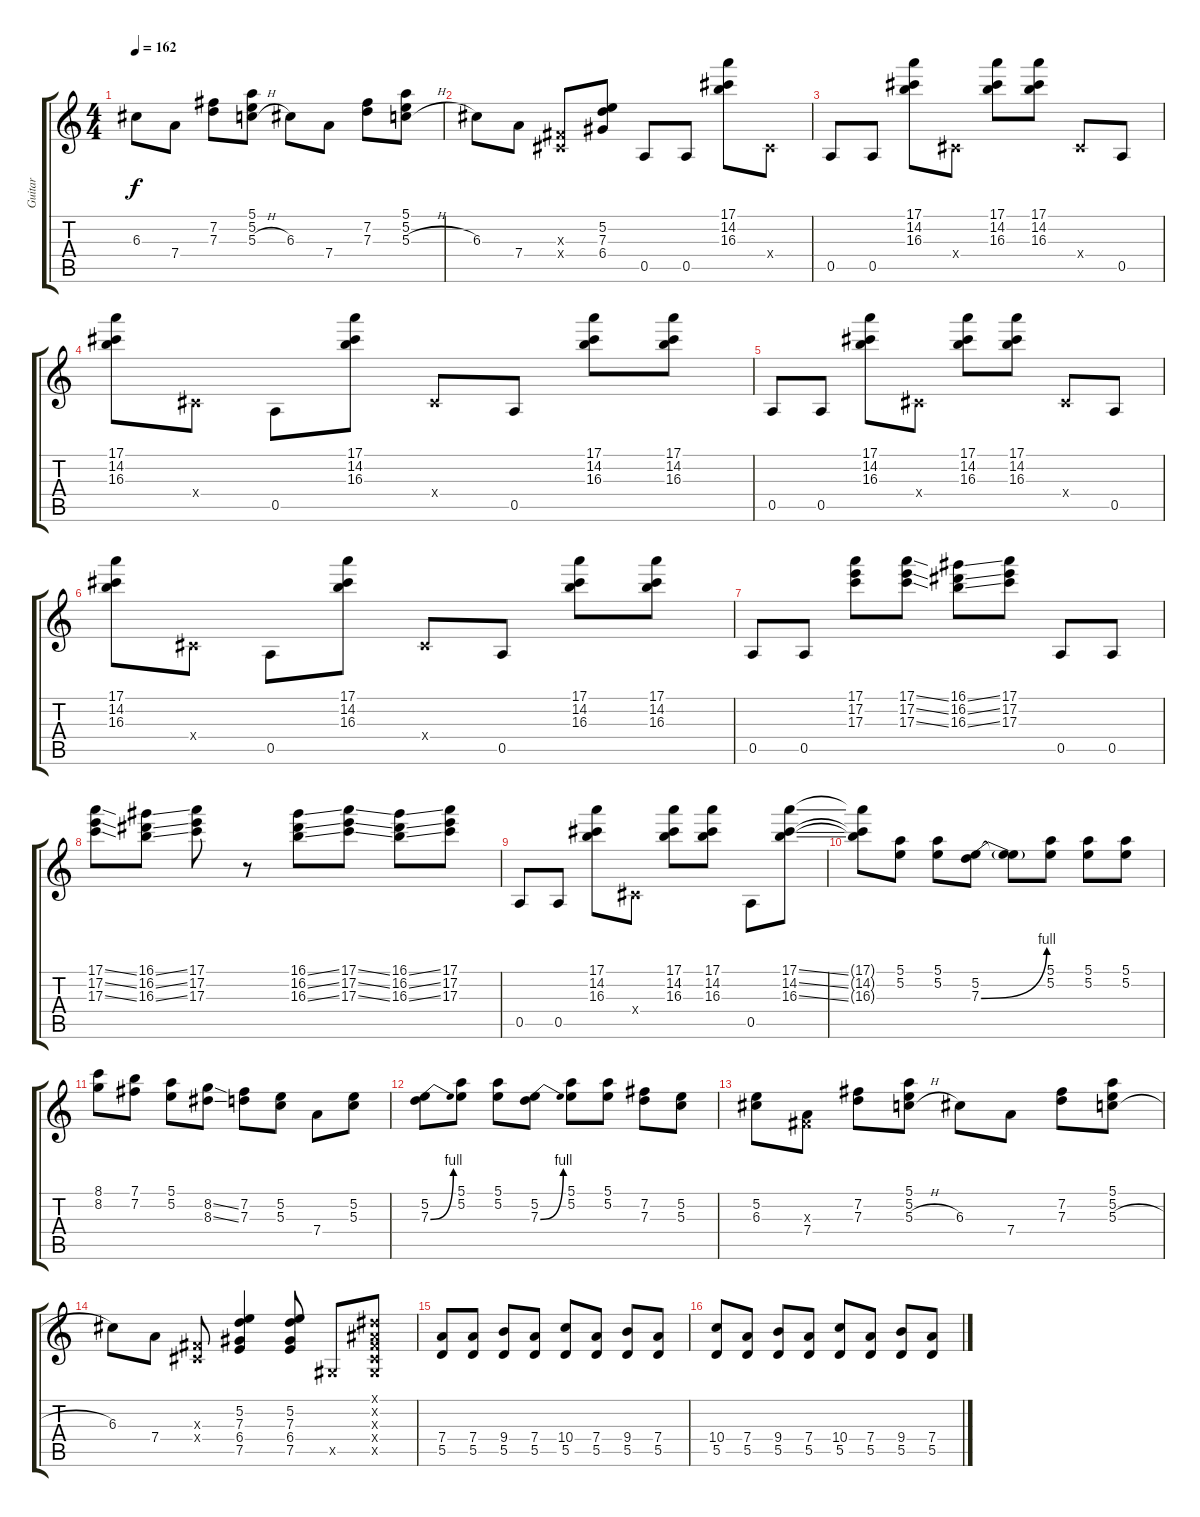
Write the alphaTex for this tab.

\track ("Guitar" "Guitar") {instrument overdrivenguitar}
\staff {score tabs}
\tuning (E4 B3 G3 D3 A2 E2) {hide}
\ts (4 4)
\tempo 162
\clef g2
\ks c
6.3.8{dy f} 7.4.8 (7.2 7.3).8 (5.1 5.2 5.3{h}).8 6.3.8 7.4.8 (7.2 7.3).8 (5.1 5.2 5.3{h}).8 |
6.3.8 7.4.8 (-1.3{x} -1.4{x}).8 (5.2 7.3 6.4).8 0.5.8 0.5.8 (17.1 14.2 16.3).8 -1.4{x}.8 |
0.5.8 0.5.8 (17.1 14.2 16.3).8 -1.4{x}.8 (17.1 14.2 16.3).8 (17.1 14.2 16.3).8 -1.4{x}.8 0.5.8 |
(17.1 14.2 16.3).8 -1.4{x}.8 0.5.8 (17.1 14.2 16.3).8 -1.4{x}.8 0.5.8 (17.1 14.2 16.3).8 (17.1 14.2 16.3).8 |
0.5.8 0.5.8 (17.1 14.2 16.3).8 -1.4{x}.8 (17.1 14.2 16.3).8 (17.1 14.2 16.3).8 -1.4{x}.8 0.5.8 |
(17.1 14.2 16.3).8 -1.4{x}.8 0.5.8 (17.1 14.2 16.3).8 -1.4{x}.8 0.5.8 (17.1 14.2 16.3).8 (17.1 14.2 16.3).8 |
0.5.8 0.5.8 (17.1 17.2 17.3).8 (17.1{ss} 17.2{ss} 17.3{ss}).8 (16.1{ss} 16.2{ss} 16.3{ss}).8 (17.1 17.2 17.3).8 0.5.8 0.5.8 |
(17.1{ss} 17.2{ss} 17.3{ss}).8 (16.1{ss} 16.2{ss} 16.3{ss}).8 (17.1 17.2 17.3).8 r.8 (16.1{ss} 16.2{ss} 16.3{ss}).8 (17.1{ss} 17.2{ss} 17.3{ss}).8 (16.1{ss} 16.2{ss} 16.3{ss}).8 (17.1 17.2 17.3).8 |
0.5.8 0.5.8 (17.1 14.2 16.3).8 -1.4{x}.8 (17.1 14.2 16.3).8 (17.1 14.2 16.3).8 0.5.8 (17.1{ss} 14.2{ss} 16.3{ss}).8 |
(17.1{t} 14.2{t} 16.3{t}).8 (5.1 5.2).8 (5.1 5.2).8 (5.2 7.3{be (bend 0 0 60 4)}).8 (5.2{t} 7.3{t}).8 (5.1 5.2).8 (5.1 5.2).8 (5.1 5.2).8 |
(8.1 8.2).8 (7.1 7.2).8 (5.1 5.2).8 (8.2{ss} 8.3{ss}).8 (7.2 7.3).8 (5.2 5.3).8 7.4.8 (5.2 5.3).8 |
(5.2 7.3{be (bend 0 0 60 4)}).8 (5.1 5.2).8 (5.1 5.2).8 (5.2 7.3{be (bend 0 0 60 4)}).8 (5.1 5.2).8 (5.1 5.2).8 (7.2 7.3).8 (5.2 5.3).8 |
(5.2 6.3).8 (-1.3{x} 7.4).8 (7.2 7.3).8 (5.1 5.2 5.3{h}).8 6.3.8 7.4.8 (7.2 7.3).8 (5.1 5.2 5.3{h}).8 |
6.3.8 7.4.8 (-1.3{x} -1.4{x}).8 (5.2 7.3 6.4 7.5).4 (5.2 7.3 6.4 7.5).8 -1.5{x}.8 (-1.1{x} -1.2{x} -1.3{x} -1.4{x} -1.5{x}).8 |
(7.4 5.5).8 (7.4 5.5).8 (9.4 5.5).8 (7.4 5.5).8 (10.4 5.5).8 (7.4 5.5).8 (9.4 5.5).8 (7.4 5.5).8 |
(10.4 5.5).8 (7.4 5.5).8 (9.4 5.5).8 (7.4 5.5).8 (10.4 5.5).8 (7.4 5.5).8 (9.4 5.5).8 (7.4 5.5).8
